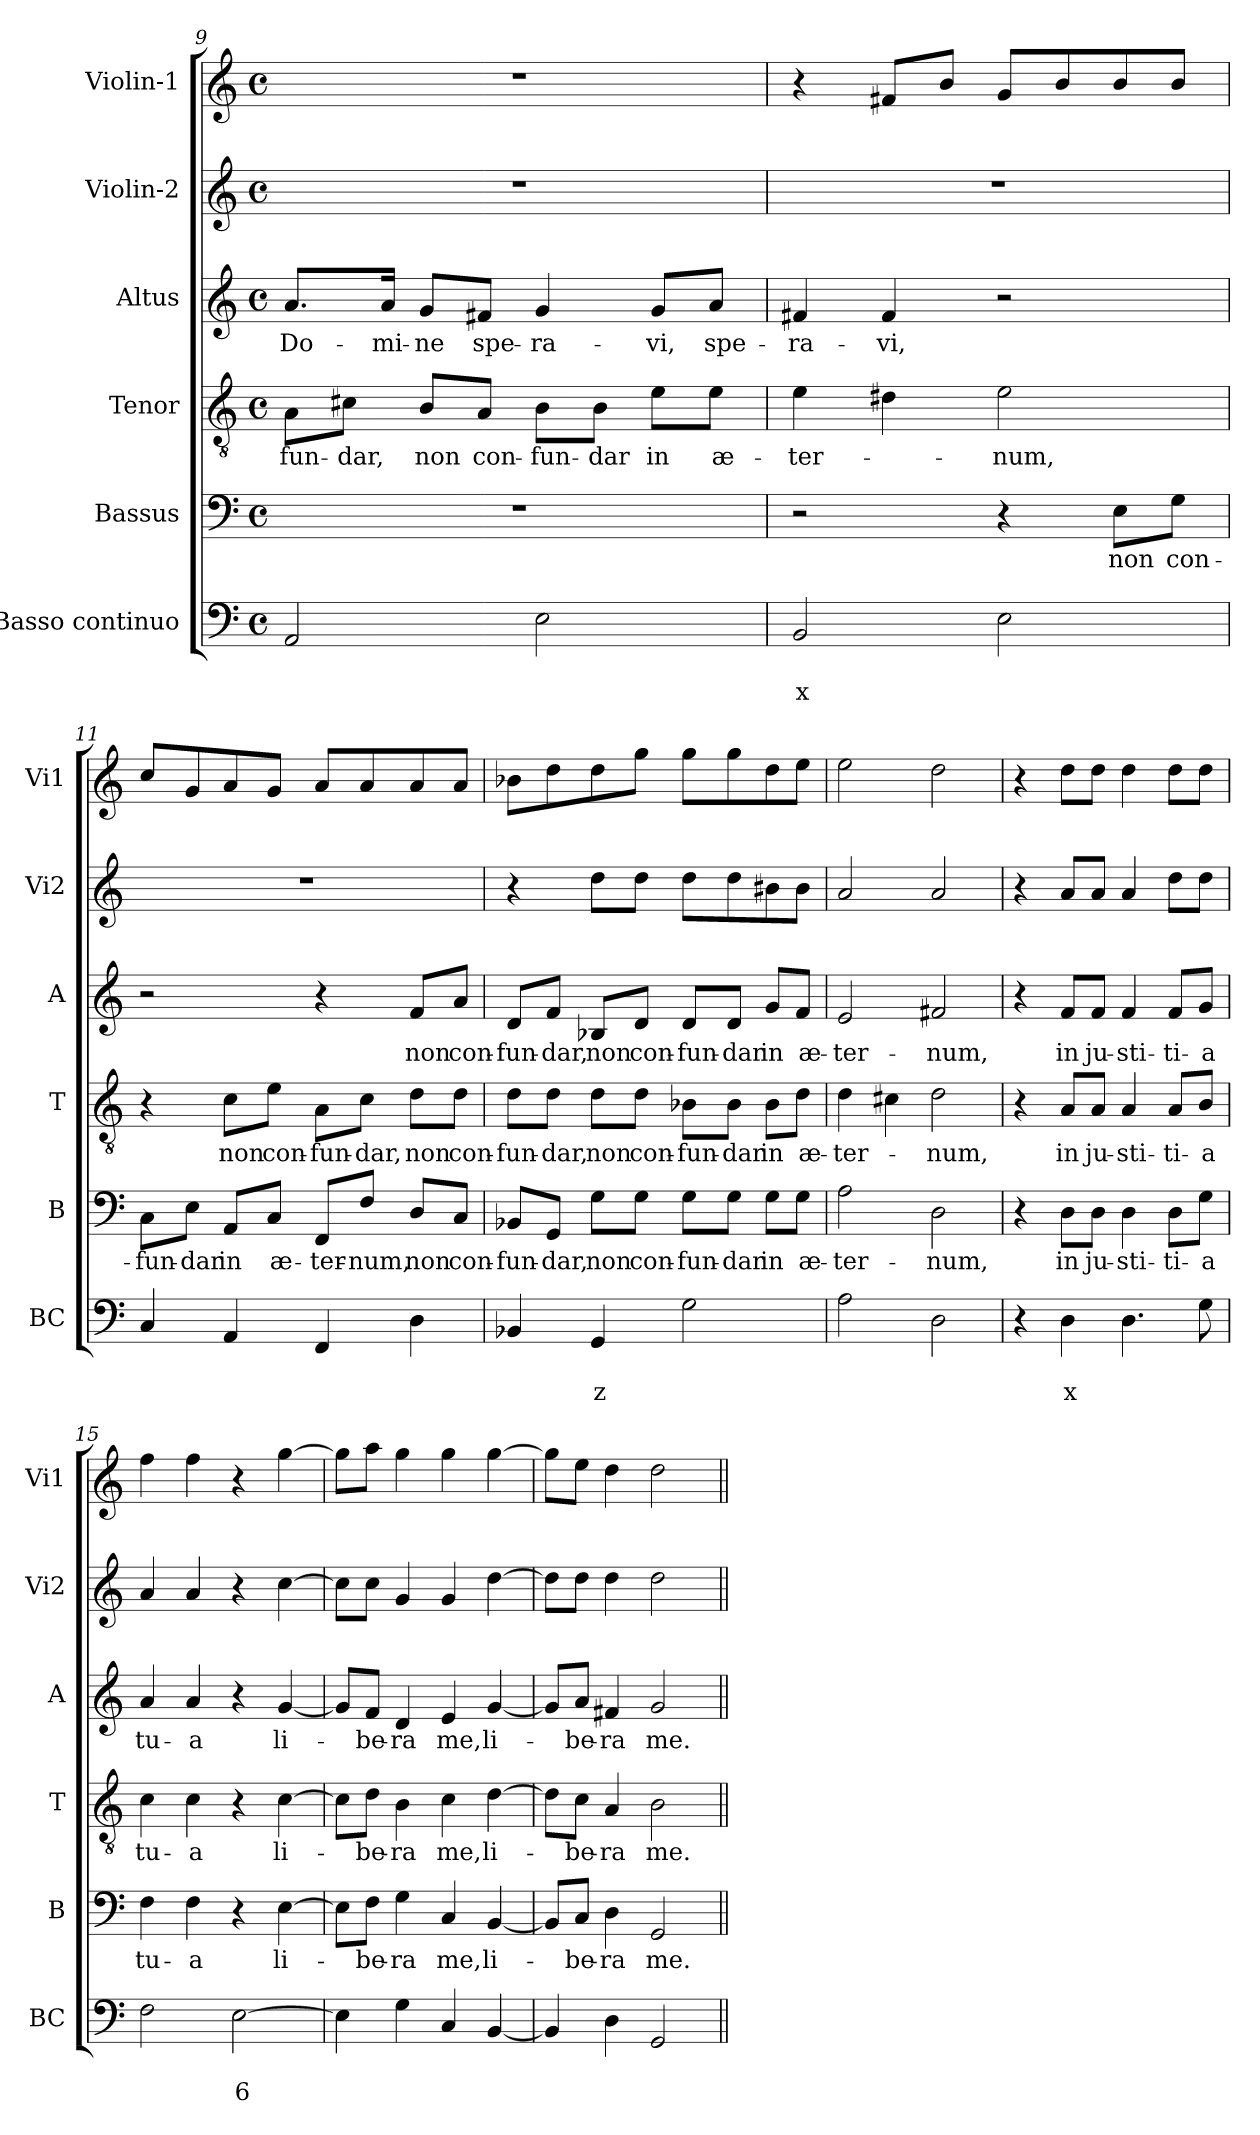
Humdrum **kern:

**kern	**text	**text	**kern	**text	**kern	**text	**kern	**text	**kern	**kern
*part6	*part6	*part6	*part5	*part5	*part4	*part4	*part3	*part3	*part2	*part1
*staff6	*staff6	*staff6	*staff5	*staff5	*staff4	*staff4	*staff3	*staff3	*staff2	*staff1
*I"Basso continuo	*	*	*I"Bassus	*	*I"Tenor	*	*I"Altus	*	*I"Violin-2	*I"Violin-1
*I'BC	*	*	*I'B	*	*I'T	*	*I'A	*	*I'Vi2	*I'Vi1
*clefF4	*	*	*clefF4	*	*clefGv2	*	*clefG2	*	*clefG2	*clefG2
*k[]	*	*	*k[]	*	*k[]	*	*k[]	*	*k[]	*k[]
*C:	*	*	*C:	*	*C:	*	*C:	*	*C:	*C:
*M4/4	*	*	*M4/4	*	*M4/4	*	*M4/4	*	*M4/4	*M4/4
*met(c)	*	*	*met(c)	*	*met(c)	*	*met(c)	*	*met(c)	*met(c)
=9	=9	=9	=9	=9	=9	=9	=9	=9	=9	=9
!	!	!	!	!	!	!LO:LY:b	!	!LO:LY:b	!	!
2AA/	.	.	1r	.	8A\L	-fun-	8.a/L	Do-	1r	1r
!	!	!	!	!	!	!LO:LY:b	!	!	!	!
.	.	.	.	.	8c#X\J	-dar,	.	.	.	.
!	!	!	!	!	!	!	!	!LO:LY:b	!	!
.	.	.	.	.	.	.	16a/Jk	-mi-	.	.
!	!	!	!	!	!	!LO:LY:b	!	!LO:LY:b	!	!
.	.	.	.	.	8B/L	non	8g/L	-ne	.	.
!	!	!	!	!	!	!LO:LY:b	!	!LO:LY:b	!	!
.	.	.	.	.	8A/J	con-	8f#X/J	spe-	.	.
!	!	!	!	!	!	!LO:LY:b	!	!LO:LY:b	!	!
2E\	.	.	.	.	8B\L	-fun-	4g/	-ra-	.	.
!	!	!	!	!	!	!LO:LY:b	!	!	!	!
.	.	.	.	.	8B\J	-dar	.	.	.	.
!	!	!	!	!	!	!LO:LY:b	!	!LO:LY:b	!	!
.	.	.	.	.	8e\L	in	8g/L	-vi,	.	.
!	!	!	!	!	!	!LO:LY:b	!	!LO:LY:b	!	!
.	.	.	.	.	8e\J	æ-	8a/J	spe-	.	.
!!LO:LB:g=z
=10	=10	=10	=10	=10	=10	=10	=10	=10	=10	=10
!	!	!LO:LY:b	!	!	!	!LO:LY:b	!	!LO:LY:b	!	!
2BB/	.	x	2r	.	4e\	-ter-	4f#X/	-ra-	1r	4r
!	!	!	!	!	!	!	!	!LO:LY:b	!	!
.	.	.	.	.	4d#X\	.	4f#/	-vi,	.	8f#X/L
.	.	.	.	.	.	.	.	.	.	8b/J
!	!	!	!	!	!	!LO:LY:b	!	!	!	!
2E\	.	.	4r	.	2e\	-num,	2r	.	.	8g/L
.	.	.	.	.	.	.	.	.	.	8b/
!	!	!	!	!LO:LY:b	!	!	!	!	!	!
.	.	.	8E\L	non	.	.	.	.	.	8b/
!	!	!	!	!LO:LY:b	!	!	!	!	!	!
.	.	.	8G\J	con-	.	.	.	.	.	8b/J
=11	=11	=11	=11	=11	=11	=11	=11	=11	=11	=11
!	!	!	!	!LO:LY:b	!	!	!	!	!	!
4C/	.	.	8C\L	-fun-	4r	.	2r	.	1r	8cc/L
!	!	!	!	!LO:LY:b	!	!	!	!	!	!
.	.	.	8E\J	-dar	.	.	.	.	.	8g/
!	!	!	!	!LO:LY:b	!	!LO:LY:b	!	!	!	!
4AA/	.	.	8AA/L	in	8c\L	non	.	.	.	8a/
!	!	!	!	!LO:LY:b	!	!LO:LY:b	!	!	!	!
.	.	.	8C/J	æ-	8e\J	con-	.	.	.	8g/J
!	!	!	!	!LO:LY:b	!	!LO:LY:b	!	!	!	!
4FF/	.	.	8FF/L	-ter-	8A\L	-fun-	4r	.	.	8a/L
!	!	!	!	!LO:LY:b	!	!LO:LY:b	!	!	!	!
.	.	.	8F/J	-num,	8c\J	-dar,	.	.	.	8a/
!	!	!	!	!LO:LY:b	!	!LO:LY:b	!	!LO:LY:b	!	!
4D\	.	.	8D/L	non	8d\L	non	8f/L	non	.	8a/
!	!	!	!	!LO:LY:b	!	!LO:LY:b	!	!LO:LY:b	!	!
.	.	.	8C/J	con-	8d\J	con-	8a/J	con-	.	8a/J
=12	=12	=12	=12	=12	=12	=12	=12	=12	=12	=12
!	!	!	!	!LO:LY:b	!	!LO:LY:b	!	!LO:LY:b	!	!
4BB-X/	.	.	8BB-X/L	-fun-	8d\L	-fun-	8d/L	-fun-	4r	8b-X\L
!	!	!	!	!LO:LY:b	!	!LO:LY:b	!	!LO:LY:b	!	!
.	.	.	8GG/J	-dar,	8d\J	-dar,	8f/J	-dar,	.	8dd\
!	!	!LO:LY:b	!	!LO:LY:b	!	!LO:LY:b	!	!LO:LY:b	!	!
4GG/	.	z	8G\L	non	8d\L	non	8B-X/L	non	8dd\L	8dd\
!	!	!	!	!LO:LY:b	!	!LO:LY:b	!	!LO:LY:b	!	!
.	.	.	8G\J	con-	8d\J	con-	8d/J	con-	8dd\J	8gg\J
!	!	!	!	!LO:LY:b	!	!LO:LY:b	!	!LO:LY:b	!	!
2G\	.	.	8G\L	-fun-	8B-X\L	-fun-	8d/L	-fun-	8dd\L	8gg\L
!	!	!	!	!LO:LY:b	!	!LO:LY:b	!	!LO:LY:b	!	!
.	.	.	8G\J	-dar	8B-\J	-dar	8d/J	-dar	8dd\	8gg\
!	!	!	!	!LO:LY:b	!	!LO:LY:b	!	!LO:LY:b	!	!
.	.	.	8G\L	in	8B-\L	in	8g/L	in	8b#X\	8dd\
!	!	!	!	!LO:LY:b	!	!LO:LY:b	!	!LO:LY:b	!	!
.	.	.	8G\J	æ-	8d\J	æ-	8f/J	æ-	8b#\J	8ee\J
=13	=13	=13	=13	=13	=13	=13	=13	=13	=13	=13
!	!	!	!	!LO:LY:b	!	!LO:LY:b	!	!LO:LY:b	!	!
2A\	.	.	2A\	-ter-	4d\	-ter-	2e/	-ter-	2a/	2ee\
.	.	.	.	.	4c#X\	.	.	.	.	.
!	!	!	!	!LO:LY:b	!	!LO:LY:b	!	!LO:LY:b	!	!
2D\	.	.	2D\	-num,	2d\	-num,	2f#X/	-num,	2a/	2dd\
!!LO:PB:g=z
=14	=14	=14	=14	=14	=14	=14	=14	=14	=14	=14
4r	.	.	4r	.	4r	.	4r	.	4r	4r
!	!	!LO:LY:b	!	!LO:LY:b	!	!LO:LY:b	!	!LO:LY:b	!	!
4D\	.	x	8D\L	in	8A/L	in	8f/L	in	8a/L	8dd\L
!	!	!	!	!LO:LY:b	!	!LO:LY:b	!	!LO:LY:b	!	!
.	.	.	8D\J	ju-	8A/J	ju-	8f/J	ju-	8a/J	8dd\J
!	!	!	!	!LO:LY:b	!	!LO:LY:b	!	!LO:LY:b	!	!
4.D\	.	.	4D\	-sti-	4A/	-sti-	4f/	-sti-	4a/	4dd\
!	!	!	!	!LO:LY:b	!	!LO:LY:b	!	!LO:LY:b	!	!
.	.	.	8D\L	-ti-	8A/L	-ti-	8f/L	-ti-	8dd\L	8dd\L
!	!	!	!	!LO:LY:b	!	!LO:LY:b	!	!LO:LY:b	!	!
8G\	.	.	8G\J	-a	8B/J	-a	8g/J	-a	8dd\J	8dd\J
=15	=15	=15	=15	=15	=15	=15	=15	=15	=15	=15
!	!	!	!	!LO:LY:b	!	!LO:LY:b	!	!LO:LY:b	!	!
2F\	.	.	4F\	tu-	4c\	tu-	4a/	tu-	4a/	4ff\
!	!	!	!	!LO:LY:b	!	!LO:LY:b	!	!LO:LY:b	!	!
.	.	.	4F\	-a	4c\	-a	4a/	-a	4a/	4ff\
!	!	!LO:LY:b	!	!	!	!	!	!	!	!
[2E\	.	6	4r	.	4r	.	4r	.	4r	4r
!	!	!	!	!LO:LY:b	!	!LO:LY:b	!	!LO:LY:b	!	!
.	.	.	[4E\	li-	[4c\	li-	[4g/	li-	[4cc\	[4gg\
=16	=16	=16	=16	=16	=16	=16	=16	=16	=16	=16
4E\]	.	.	8E\L]	.	8c\L]	.	8g/L]	.	8cc\L]	8gg\L]
!	!	!	!	!LO:LY:b	!	!LO:LY:b	!	!LO:LY:b	!	!
.	.	.	8F\J	-be-	8d\J	-be-	8f/J	-be-	8cc\J	8aa\J
!	!	!	!	!LO:LY:b	!	!LO:LY:b	!	!LO:LY:b	!	!
4G\	.	.	4G\	-ra	4B\	-ra	4d/	-ra	4g/	4gg\
!	!	!	!	!LO:LY:b	!	!LO:LY:b	!	!LO:LY:b	!	!
4C/	.	.	4C/	me,	4c\	me,	4e/	me,	4g/	4gg\
!	!	!	!	!LO:LY:b	!	!LO:LY:b	!	!LO:LY:b	!	!
[4BB/	.	.	[4BB/	li-	[4d\	li-	[4g/	li-	[4dd\	[4gg\
=17	=17	=17	=17	=17	=17	=17	=17	=17	=17	=17
4BB/]	.	.	8BB/L]	.	8d\L]	.	8g/L]	.	8dd\L]	8gg\L]
!	!	!	!	!LO:LY:b	!	!LO:LY:b	!	!LO:LY:b	!	!
.	.	.	8C/J	-be-	8c\J	-be-	8a/J	-be-	8dd\J	8ee\J
!	!	!	!	!LO:LY:b	!	!LO:LY:b	!	!LO:LY:b	!	!
4D\	.	.	4D\	-ra	4A/	-ra	4f#X/	-ra	4dd\	4dd\
!	!	!	!	!LO:LY:b	!	!LO:LY:b	!	!LO:LY:b	!	!
2GG/	.	.	2GG/	me.	2B\	me.	2g/	me.	2dd\	2dd\
=||	=||	=||	=||	=||	=||	=||	=||	=||	=||	=||
*-	*-	*-	*-	*-	*-	*-	*-	*-	*-	*-
